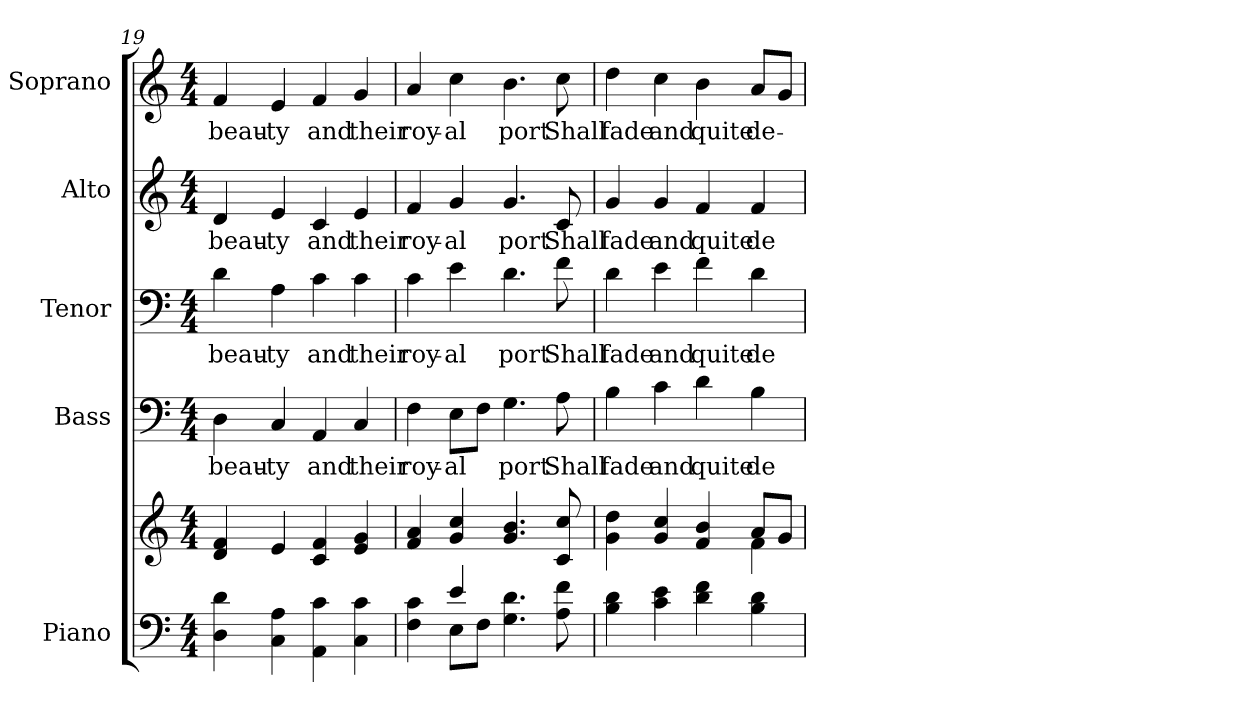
**kern	**kern	**kern	**text	**kern	**text	**kern	**text	**kern	**text
*part5	*part5	*part4	*part4	*part3	*part3	*part2	*part2	*part1	*part1
*staff6	*staff5	*staff4	*staff4	*staff3	*staff3	*staff2	*staff2	*staff1	*staff1
*I"Piano	*	*I"Bass	*	*I"Tenor	*	*I"Alto	*	*I"Soprano	*
*I'Pno.	*	*I'B.	*	*I'T.	*	*I'A.	*	*I'S.	*
*clefF4	*clefG2	*clefF4	*	*clefF4	*	*clefG2	*	*clefG2	*
*k[]	*k[]	*k[]	*	*k[]	*	*k[]	*	*k[]	*
*C:	*C:	*C:	*	*C:	*	*C:	*	*C:	*
*M4/4	*M4/4	*M4/4	*	*M4/4	*	*M4/4	*	*M4/4	*
=19	=19	=19	=19	=19	=19	=19	=19	=19	=19
!	!	!	!LO:LY:b:color=#000000	!	!	!	!	!	!
!	!	!	!	!	!LO:LY:b:color=#000000	!	!	!	!
!	!	!	!	!	!	!	!LO:LY:b:color=#000000	!	!
!	!	!	!	!	!	!	!	!	!LO:LY:b:color=#000000
4Di\ 4di	4di/ 4fi	4Di\	beau-	4di\	beau-	4di/	beau-	4fi/	beau-
!	!	!	!LO:LY:b:color=#000000	!	!	!	!	!	!
!	!	!	!	!	!LO:LY:b:color=#000000	!	!	!	!
!	!	!	!	!	!	!	!LO:LY:b:color=#000000	!	!
!	!	!	!	!	!	!	!	!	!LO:LY:b:color=#000000
4Ci\ 4Ai	4ei/	4Ci/	-ty	4Ai\	-ty	4ei/	-ty	4ei/	-ty
!	!	!	!LO:LY:b:color=#000000	!	!	!	!	!	!
!	!	!	!	!	!LO:LY:b:color=#000000	!	!	!	!
!	!	!	!	!	!	!	!LO:LY:b:color=#000000	!	!
!	!	!	!	!	!	!	!	!	!LO:LY:b:color=#000000
4AAi\ 4ci	4ci/ 4fi	4AAi/	and	4ci\	and	4ci/	and	4fi/	and
!	!	!	!LO:LY:b:color=#000000	!	!	!	!	!	!
!	!	!	!	!	!LO:LY:b:color=#000000	!	!	!	!
!	!	!	!	!	!	!	!LO:LY:b:color=#000000	!	!
!	!	!	!	!	!	!	!	!	!LO:LY:b:color=#000000
4Ci\ 4ci	4ei/ 4gi	4Ci/	their	4ci\	their	4ei/	their	4gi/	their
=20	=20	=20	=20	=20	=20	=20	=20	=20	=20
*^	*	*	*	*	*	*	*	*	*
!	!	!	!	!LO:LY:b:color=#000000	!	!	!	!	!	!
!	!	!	!	!	!	!LO:LY:b:color=#000000	!	!	!	!
!	!	!	!	!	!	!	!	!LO:LY:b:color=#000000	!	!
!	!	!	!	!	!	!	!	!	!	!LO:LY:b:color=#000000
4Fi\ 4ci	4ryy	4fi/ 4ai	4Fi\	roy-	4ci\	roy-	4fi/	roy-	4ai/	roy-
!	!	!	!	!LO:LY:b:color=#000000	!	!	!	!	!	!
!	!	!	!	!	!	!LO:LY:b:color=#000000	!	!	!	!
!	!	!	!	!	!	!	!	!LO:LY:b:color=#000000	!	!
!	!	!	!	!	!	!	!	!	!	!LO:LY:b:color=#000000
4ei/	8Ei\L	4gi/ 4cci	8Ei\L	-al	4ei\	-al	4gi/	-al	4cci\	-al
.	8Fi\J	.	8Fi\J	.	.	.	.	.	.	.
!	!	!	!	!LO:LY:b:color=#000000	!	!	!	!	!	!
!	!	!	!	!	!	!LO:LY:b:color=#000000	!	!	!	!
!	!	!	!	!	!	!	!	!LO:LY:b:color=#000000	!	!
!	!	!	!	!	!	!	!	!	!	!LO:LY:b:color=#000000
4.Gi\ 4.di	2ryy	4.gi/ 4.bi	4.Gi\	port	4.di\	port	4.gi/	port	4.bi\	port
!	!	!	!	!LO:LY:b:color=#000000	!	!	!	!	!	!
!	!	!	!	!	!	!LO:LY:b:color=#000000	!	!	!	!
!	!	!	!	!	!	!	!	!LO:LY:b:color=#000000	!	!
!	!	!	!	!	!	!	!	!	!	!LO:LY:b:color=#000000
8Ai\ 8fi	.	8ci/ 8cci	8Ai\	Shall	8fi\	Shall	8ci/	Shall	8cci\	Shall
*v	*v	*	*	*	*	*	*	*	*	*
=21	=21	=21	=21	=21	=21	=21	=21	=21	=21
*	*^	*	*	*	*	*	*	*	*
!	!	!	!	!LO:LY:b:color=#000000	!	!	!	!	!	!
!	!	!	!	!	!	!LO:LY:b:color=#000000	!	!	!	!
!	!	!	!	!	!	!	!	!LO:LY:b:color=#000000	!	!
!	!	!	!	!	!	!	!	!	!	!LO:LY:b:color=#000000
4Bi\ 4di	4gi\ 4ddi	2ryy	4Bi\	fade	4di\	fade	4gi/	fade	4ddi\	fade
!	!	!	!	!LO:LY:b:color=#000000	!	!	!	!	!	!
!	!	!	!	!	!	!LO:LY:b:color=#000000	!	!	!	!
!	!	!	!	!	!	!	!	!LO:LY:b:color=#000000	!	!
!	!	!	!	!	!	!	!	!	!	!LO:LY:b:color=#000000
4ci\ 4ei	4gi/ 4cci	.	4ci\	and	4ei\	and	4gi/	and	4cci\	and
!	!	!	!	!LO:LY:b:color=#000000	!	!	!	!	!	!
!	!	!	!	!	!	!LO:LY:b:color=#000000	!	!	!	!
!	!	!	!	!	!	!	!	!LO:LY:b:color=#000000	!	!
!	!	!	!	!	!	!	!	!	!	!LO:LY:b:color=#000000
4di\ 4fi	4fi/ 4bi	4ryy	4di\	quite	4fi\	quite	4fi/	quite	4bi\	quite
!	!	!	!	!LO:LY:b:color=#000000	!	!	!	!	!	!
!	!	!	!	!	!	!LO:LY:b:color=#000000	!	!	!	!
!	!	!	!	!	!	!	!	!LO:LY:b:color=#000000	!	!
!	!	!	!	!	!	!	!	!	!	!LO:LY:b:color=#000000
4Bi\ 4di	8ai/L	4fi\	4Bi\	de-	4di\	de-	4fi/	de-	8ai/L	de-
.	8gi/J	.	.	.	.	.	.	.	8gi/J	.
*	*v	*v	*	*	*	*	*	*	*	*
=	=	=	=	=	=	=	=	=	=
*-	*-	*-	*-	*-	*-	*-	*-	*-	*-
